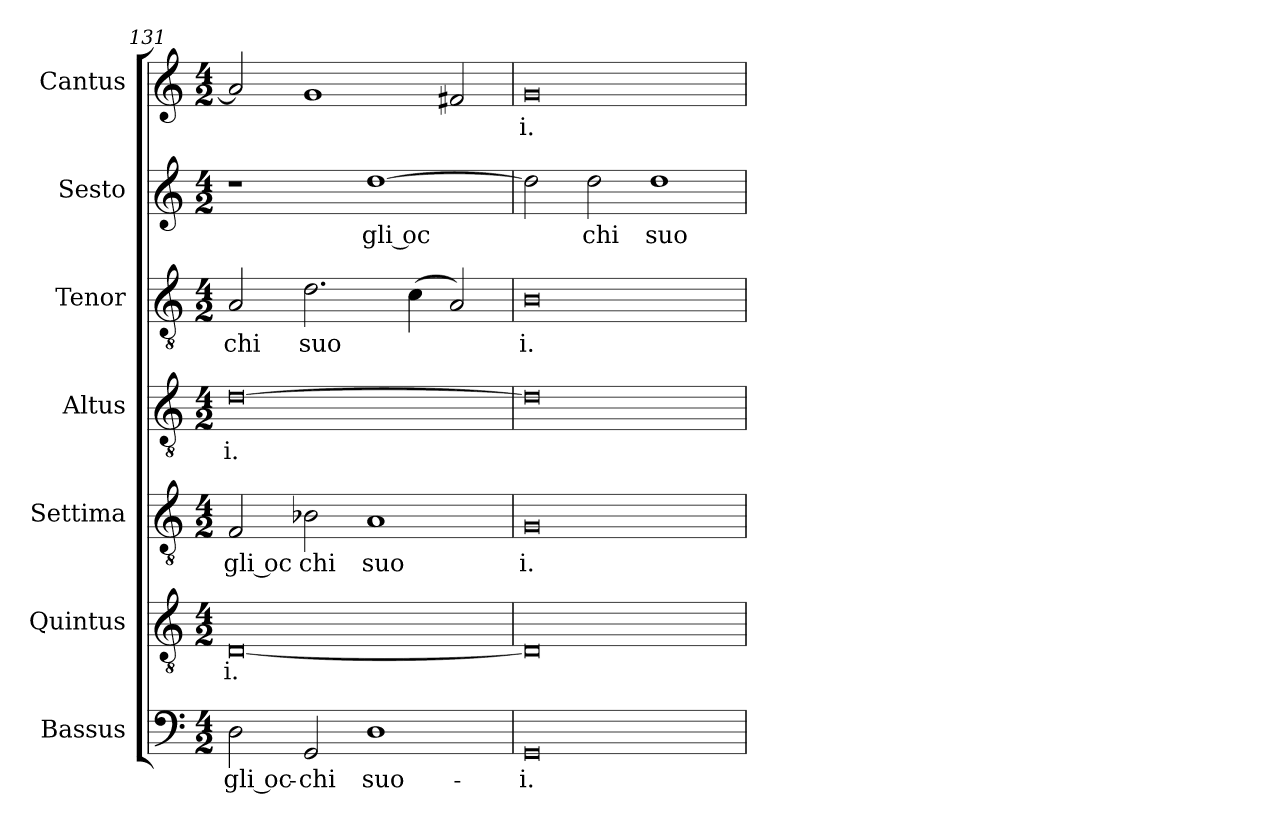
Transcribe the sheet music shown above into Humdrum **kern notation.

**kern	**text	**kern	**text	**kern	**text	**kern	**text	**kern	**text	**kern	**text	**kern	**text
*part7	*part7	*part6	*part6	*part5	*part5	*part4	*part4	*part3	*part3	*part2	*part2	*part1	*part1
*staff7	*staff7	*staff6	*staff6	*staff5	*staff5	*staff4	*staff4	*staff3	*staff3	*staff2	*staff2	*staff1	*staff1
*I"Bassus	*	*I"Quintus	*	*I"Settima	*	*I"Altus	*	*I"Tenor	*	*I"Sesto	*	*I"Cantus	*
*clefF4	*	*clefGv2	*	*clefGv2	*	*clefGv2	*	*clefGv2	*	*clefG2	*	*clefG2	*
*	*	*k[]	*	*k[]	*	*	*	*	*	*	*	*k[]	*
*	*	*C:	*	*C:	*	*	*	*	*	*	*	*C:	*
*M4/2	*	*M4/2	*	*M4/2	*	*M4/2	*	*M4/2	*	*M4/2	*	*M4/2	*
=131	=131	=131	=131	=131	=131	=131	=131	=131	=131	=131	=131	=131	=131
!	!LO:LY:b:rj	!	!LO:LY:b:rj	!	!LO:LY:b:rj	!	!LO:LY:b:rj	!	!LO:LY:b:cj	!	!	!	!
2D\	gli oc-	[<0D	-i.	2F/	gli oc	[>0d	i.	2A/	chi	1r	.	2a/]	.
!	!LO:LY:b:cj	!	!	!	!LO:LY:b:cj	!	!	!	!LO:LY:b	!	!	!	!
2GG/	-chi	.	.	2B-\	chi	.	.	2.d\	suo	.	.	1g	.
!	!LO:LY:b:cj	!	!	!	!LO:LY:b:cj	!	!	!	!	!	!LO:LY:b:cj	!	!
1D	suo-	.	.	1A	suo	.	.	.	.	[>1dd	gli oc	.	.
.	.	.	.	.	.	.	.	(>4c\	.	.	.	.	.
.	.	.	.	.	.	.	.	2A/)	.	.	.	2f#/	.
=132	=132	=132	=132	=132	=132	=132	=132	=132	=132	=132	=132	=132	=132
!	!LO:LY:b:rj	!	!	!	!LO:LY:b:rj	!	!	!	!LO:LY:b:rj	!	!	!	!LO:LY:b:rj
0GG	-i.	0D]	.	0G	i.	0d]	.	0B	i.	2dd\]	.	0g	i.
!	!	!	!	!	!	!	!	!	!	!	!LO:LY:b:cj	!	!
.	.	.	.	.	.	.	.	.	.	2dd\	chi	.	.
!	!	!	!	!	!	!	!	!	!	!	!LO:LY:b:cj	!	!
.	.	.	.	.	.	.	.	.	.	1dd	suo	.	.
=	=	=	=	=	=	=	=	=	=	=	=	=	=
*-	*-	*-	*-	*-	*-	*-	*-	*-	*-	*-	*-	*-	*-
